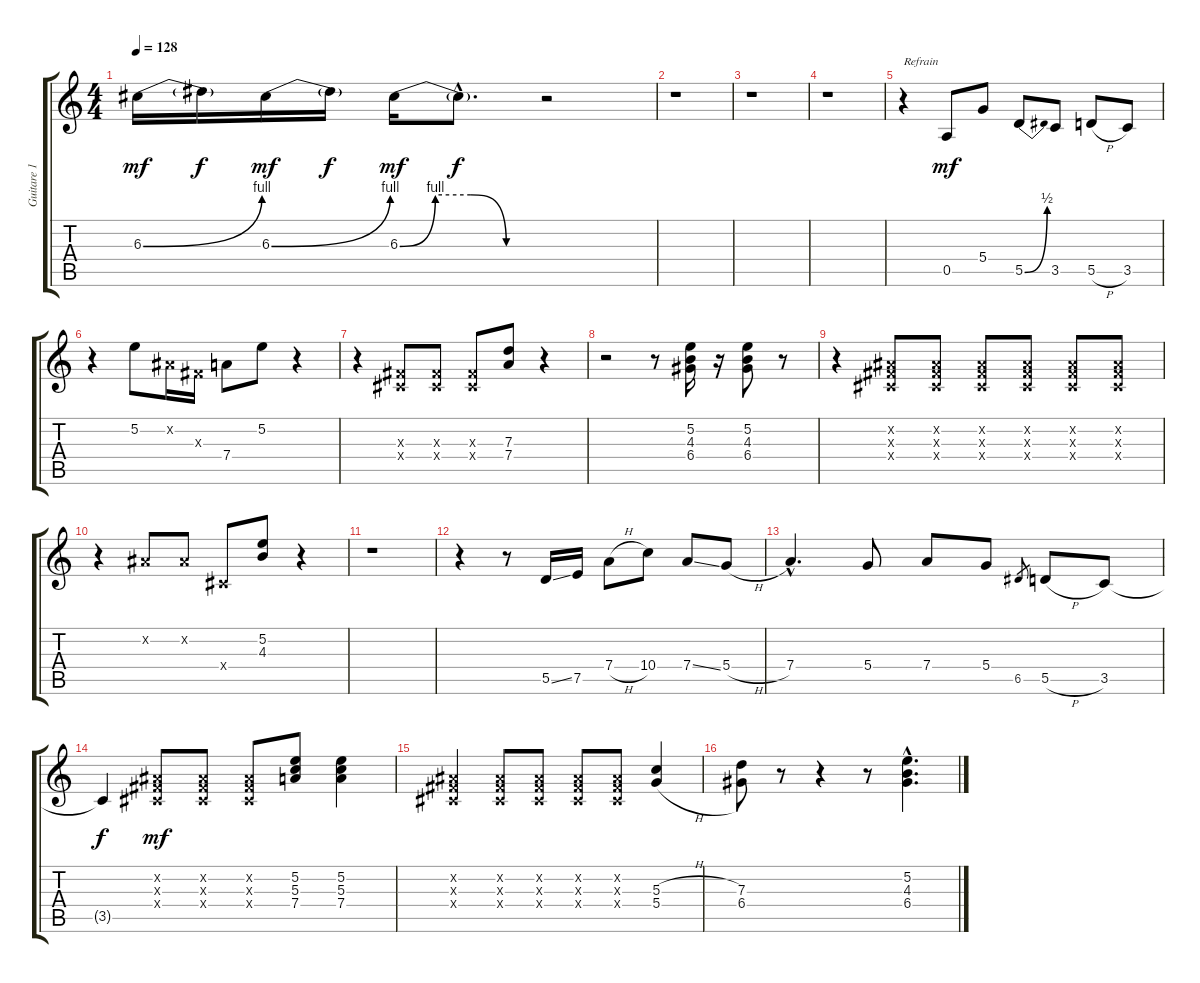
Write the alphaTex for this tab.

\track ("Guitare 1" "Guitare 1") {instrument overdrivenguitar}
\staff {score tabs}
\tuning (E4 B3 G3 D3 A2 E2) {hide}
\ts (4 4)
\tempo 128
\clef g2
\ks c
6.3{be (bend 0 0 60 4)}.16{dy mf} 6.3{t}.16{dy f} 6.3{be (bend 0 0 60 4)}.16{dy mf} 6.3{t}.16{dy f} 6.3{be (custom 0 0 15 4 30 4 45 0 60 0)}.16{dy mf} 6.3{hac t}.8{d dy f} r.2 |
r.1 |
r.1 |
r.1 |
r.4{txt "Refrain"} 0.5.8{dy mf} 5.4.8 5.5{be (bend 0 0 60 2)}.8 3.5.8 5.5{h}.8 3.5.8 |
r.4 5.2.8 -1.2{x}.16 -1.3{x}.16 7.4.8 5.2.8 r.4 |
r.4 (-1.3{x} -1.4{x}).8 (-1.3{x} -1.4{x}).8 (-1.3{x} -1.4{x}).8 (7.3 7.4).8 r.4 |
r.2 r.8 (5.2 4.3 6.4).16 r.16 (5.2 4.3 6.4).8 r.8 |
r.4 (-1.2{x} -1.3{x} -1.4{x}).8 (-1.2{x} -1.3{x} -1.4{x}).8 (-1.2{x} -1.3{x} -1.4{x}).8 (-1.2{x} -1.3{x} -1.4{x}).8 (-1.2{x} -1.3{x} -1.4{x}).8 (-1.2{x} -1.3{x} -1.4{x}).8 |
r.4 -1.2{x}.8 -1.2{x}.8 -1.4{x}.8 (5.2 4.3).8 r.4 |
r.1 |
r.4 r.8 5.5{ss}.16 7.5.16 7.4{h}.8 10.4.8 7.4{ss}.8 5.4{h}.8 |
7.4{hac}.4{d} 5.4.8 7.4.8 5.4.8 6.5.8{gr} 5.5{h}.8 3.5.8 |
3.5{t}.4{dy f} (-1.2{x} -1.3{x} -1.4{x}).8{dy mf} (-1.2{x} -1.3{x} -1.4{x}).8 (-1.2{x} -1.3{x} -1.4{x}).8 (5.2 5.3 7.4).8 (5.2 5.3 7.4).4 |
(-1.2{x} -1.3{x} -1.4{x}).4 (-1.2{x} -1.3{x} -1.4{x}).8 (-1.2{x} -1.3{x} -1.4{x}).8 (-1.2{x} -1.3{x} -1.4{x}).8 (-1.2{x} -1.3{x} -1.4{x}).8 (5.3{h} 5.4{h}).4 |
(7.3 6.4).8 r.8 r.4 r.8 (5.2{hac} 4.3{hac} 6.4{hac}).4{d}
